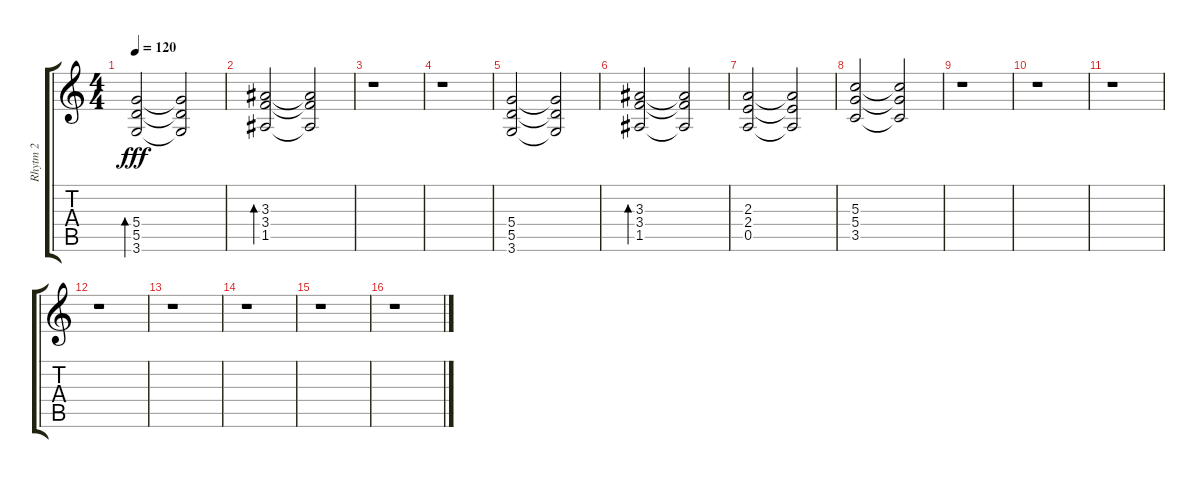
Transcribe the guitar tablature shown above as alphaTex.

\track ("Rhytm 2" "Rhytm 2") {instrument overdrivenguitar}
\staff {score tabs}
\tuning (E4 B3 G3 D3 A2 E2) {hide}
\ts (4 4)
\tempo 120
\clef g2
\ks c
(5.4 5.5 3.6).2{bd 30 dy fff} (5.4{t} 5.5{t} 3.6{t}).2 |
(3.3 3.4 1.5).2{bd 30} (3.3{t} 3.4{t} 1.5{t}).2 |
r.1 |
r.1 |
(5.4 5.5 3.6).2 (5.4{t} 5.5{t} 3.6{t}).2 |
(3.3 3.4 1.5).2{bd 30} (3.3{t} 3.4{t} 1.5{t}).2 |
(2.3 2.4 0.5).2 (2.3{t} 2.4{t} 0.5{t}).2 |
(5.3 5.4 3.5).2 (5.3{t} 5.4{t} 3.5{t}).2 |
r.1 |
r.1 |
r.1 |
r.1 |
r.1 |
r.1 |
r.1 |
r.1
